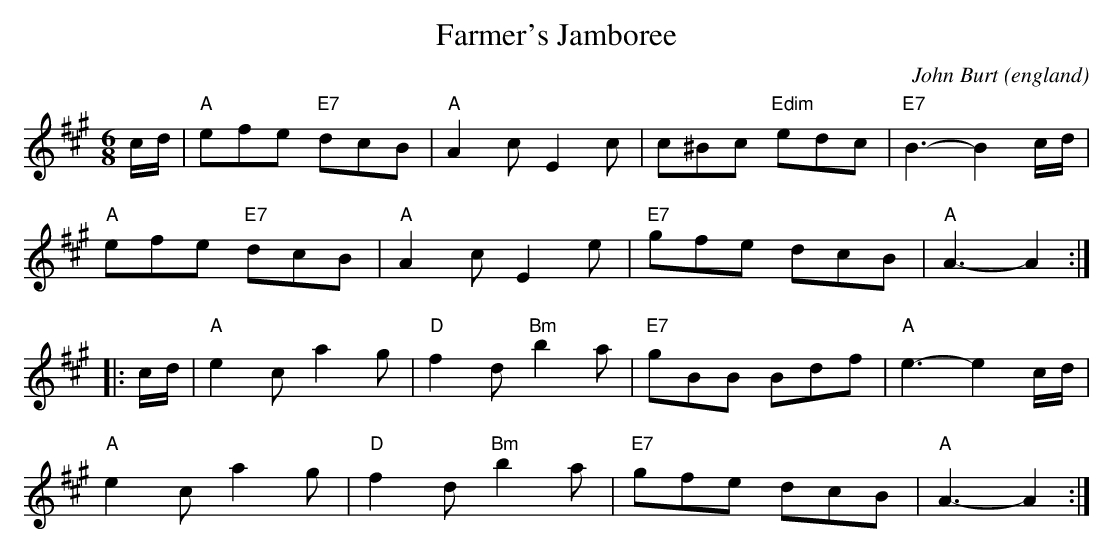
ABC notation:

X:1
T:Farmer's Jamboree
O:england
C:John Burt
M:6/8
L:1/8
K:A
c/2d/2|"A"efe "E7"dcB|"A"A2c E2c|c^Bc "Edim"edc|"E7"B3 -B2c/2d/2|
"A"efe "E7"dcB|"A"A2c E2e|"E7"gfe dcB|"A"A3 -A2:|
|:c/2d/2|"A"e2c a2g|"D"f2d "Bm"b2a|"E7"gBB Bdf|"A"e3 -e2c/2d/2|
"A"e2c a2g|"D"f2d "Bm"b2a|"E7"gfe dcB|"A"A3 -A2:|
